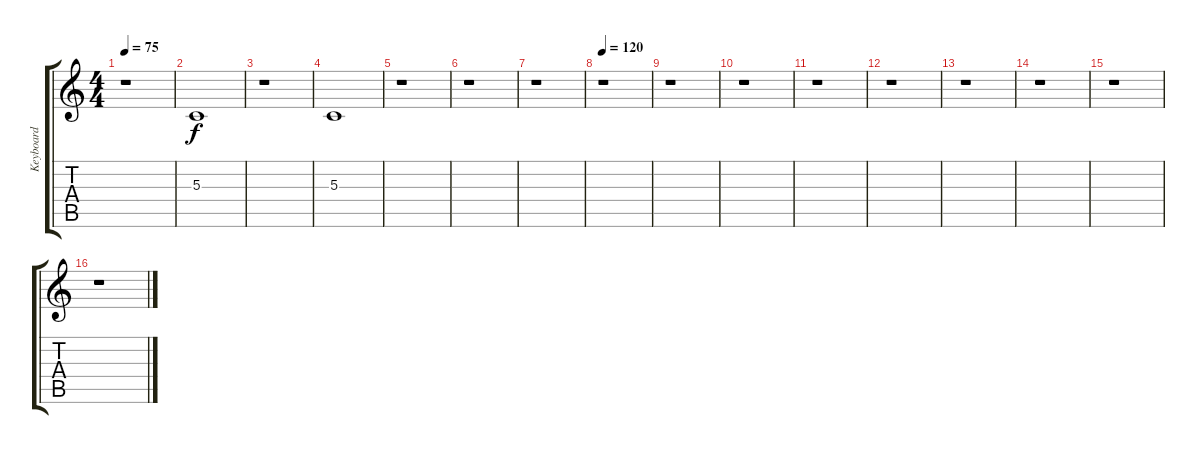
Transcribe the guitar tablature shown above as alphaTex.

\track ("Keyboard" "Keyboard") {instrument tubularbells}
\staff {score tabs}
\tuning (E4 B3 G3 D3 A2 D2) {hide}
\ts (4 4)
\tempo 75
\clef g2
\ks c
r.1{dy f} |
5.3.1 |
r.1 |
5.3.1 |
r.1 |
r.1 |
r.1 |
\tempo 120
r.1 |
r.1 |
r.1 |
r.1 |
r.1 |
r.1 |
r.1 |
r.1 |
r.1
